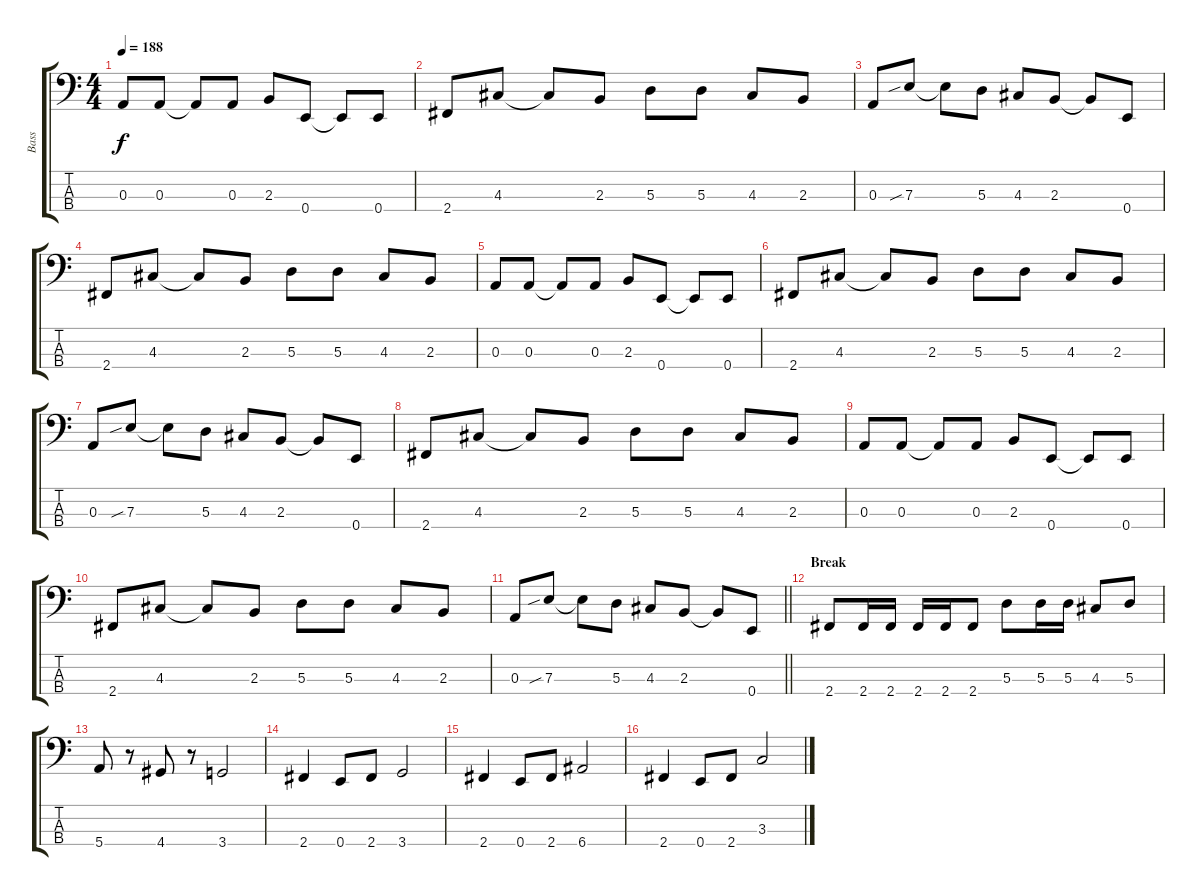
\track ("Bass" "Bass") {instrument electricbassfinger}
\staff {score tabs}
\tuning (G2 D2 A1 E1) {hide}
\ts (4 4)
\tempo 188
\clef f4
\ks c
0.3.8{dy f} 0.3.8 0.3{t}.8 0.3.8 2.3.8 0.4.8 0.4{t}.8 0.4.8 |
2.4.8 4.3.8 4.3{t}.8 2.3.8 5.3.8 5.3.8 4.3.8 2.3.8 |
0.3.8 7.3{sib}.8 7.3{t}.8 5.3.8 4.3.8 2.3.8 2.3{t}.8 0.4.8 |
2.4.8 4.3.8 4.3{t}.8 2.3.8 5.3.8 5.3.8 4.3.8 2.3.8 |
0.3.8 0.3.8 0.3{t}.8 0.3.8 2.3.8 0.4.8 0.4{t}.8 0.4.8 |
2.4.8 4.3.8 4.3{t}.8 2.3.8 5.3.8 5.3.8 4.3.8 2.3.8 |
0.3.8 7.3{sib}.8 7.3{t}.8 5.3.8 4.3.8 2.3.8 2.3{t}.8 0.4.8 |
2.4.8 4.3.8 4.3{t}.8 2.3.8 5.3.8 5.3.8 4.3.8 2.3.8 |
0.3.8 0.3.8 0.3{t}.8 0.3.8 2.3.8 0.4.8 0.4{t}.8 0.4.8 |
2.4.8 4.3.8 4.3{t}.8 2.3.8 5.3.8 5.3.8 4.3.8 2.3.8 |
\barLineRight lightlight
0.3.8 7.3{sib}.8 7.3{t}.8 5.3.8 4.3.8 2.3.8 2.3{t}.8 0.4.8 |
\section ("" "Break")
2.4.8 2.4.16 2.4.16 2.4.16 2.4.16 2.4.8 5.3.8 5.3.16 5.3.16 4.3.8 5.3.8 |
5.4.8 r.8 4.4.8 r.8 3.4.2 |
2.4.4 0.4.8 2.4.8 3.4.2 |
2.4.4 0.4.8 2.4.8 6.4.2 |
2.4.4 0.4.8 2.4.8 3.3.2
